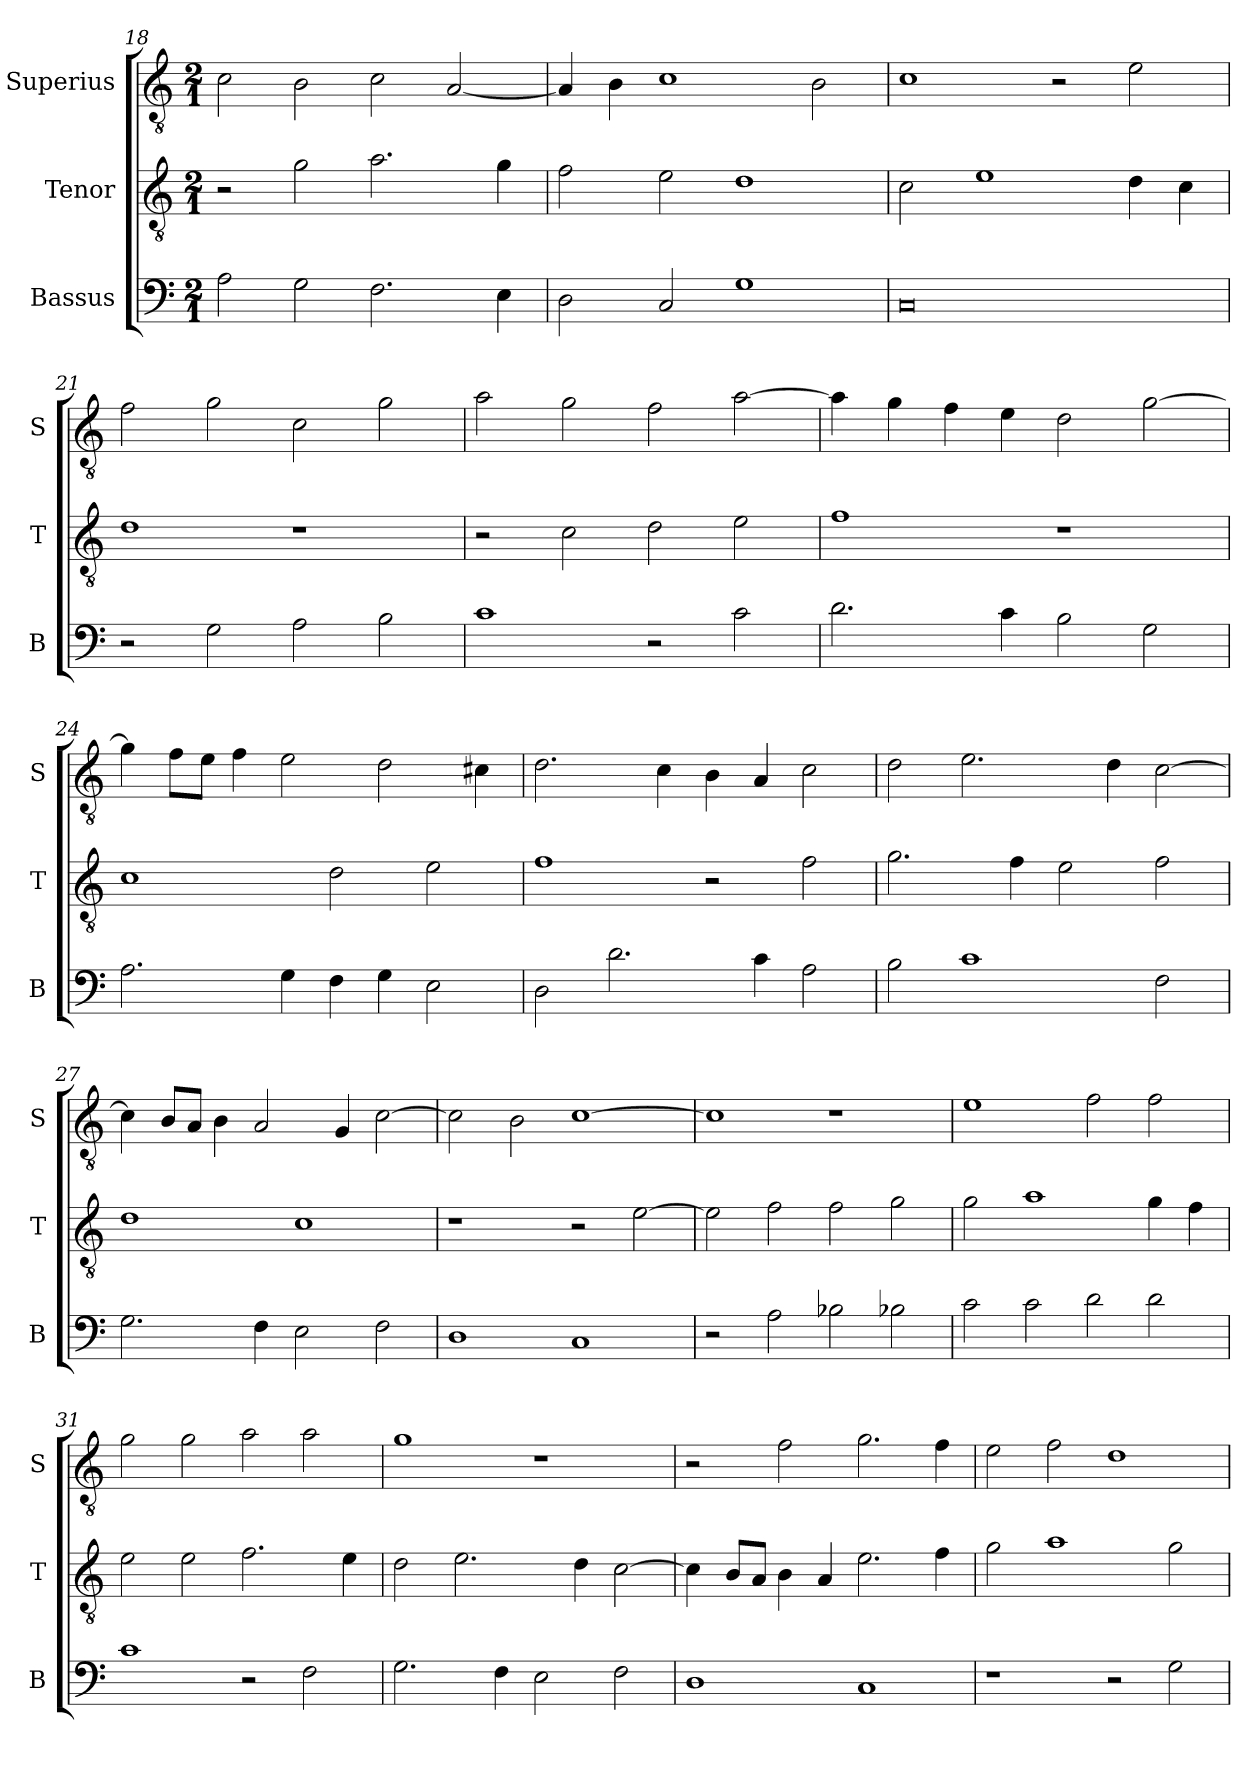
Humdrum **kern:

**kern	**kern	**kern
*part3	*part2	*part1
*staff3	*staff2	*staff1
*I"Bassus	*I"Tenor	*I"Superius
*I'B	*I'T	*I'S
*clefF4	*clefGv2	*clefGv2
*k[]	*k[]	*k[]
*C:	*C:	*C:
*M2/1	*M2/1	*M2/1
=18	=18	=18
2A	2r	2c
2G	2g	2B
2.F	2.a	2c
.	.	[2A
4E	4g	.
=19	=19	=19
2D	2f	4A]
.	.	4B
2C	2e	1c
1G	1d	.
.	.	2B
=20	=20	=20
0C	2c	1c
.	1e	.
.	.	2r
.	4d	2e
.	4c	.
=21	=21	=21
2r	1d	2f
2G	.	2g
2A	1r	2c
2B	.	2g
=22	=22	=22
1c	2r	2a
.	2c	2g
2r	2d	2f
2c	2e	[2a
=23	=23	=23
2.d	1f	4a]
.	.	4g
.	.	4f
4c	.	4e
2B	1r	2d
2G	.	[2g
=24	=24	=24
2.A	1c	4g]
.	.	8fL
.	.	8eJ
.	.	4f
4G	.	2e
4F	2d	.
4G	.	2d
2E	2e	.
.	.	4c#X
=25	=25	=25
2D	1f	2.d
2.d	.	.
.	.	4c
.	2r	4B
4c	.	4A
2A	2f	2c
=26	=26	=26
2B	2.g	2d
1c	.	2.e
.	4f	.
.	2e	.
.	.	4d
2F	2f	[2c
=27	=27	=27
2.G	1d	4c]
.	.	8BL
.	.	8AJ
.	.	4B
4F	.	2A
2E	1c	.
.	.	4G
2F	.	[2c
=28	=28	=28
1D	1r	2c]
.	.	2B
1C	2r	[1c
.	[2e	.
=29	=29	=29
2r	2e]	1c]
2A	2f	.
2B-X	2f	1r
2B-X	2g	.
=30	=30	=30
2c	2g	1e
2c	1a	.
2d	.	2f
2d	4g	2f
.	4f	.
=31	=31	=31
1c	2e	2g
.	2e	2g
2r	2.f	2a
2F	.	2a
.	4e	.
=32	=32	=32
2.G	2d	1g
.	2.e	.
4F	.	.
2E	.	1r
.	4d	.
2F	[2c	.
=33	=33	=33
1D	4c]	2r
.	8BL	.
.	8AJ	.
.	4B	2f
.	4A	.
1C	2.e	2.g
.	4f	4f
=34	=34	=34
1r	2g	2e
.	1a	2f
2r	.	1d
2G	2g	.
=	=	=
*-	*-	*-
